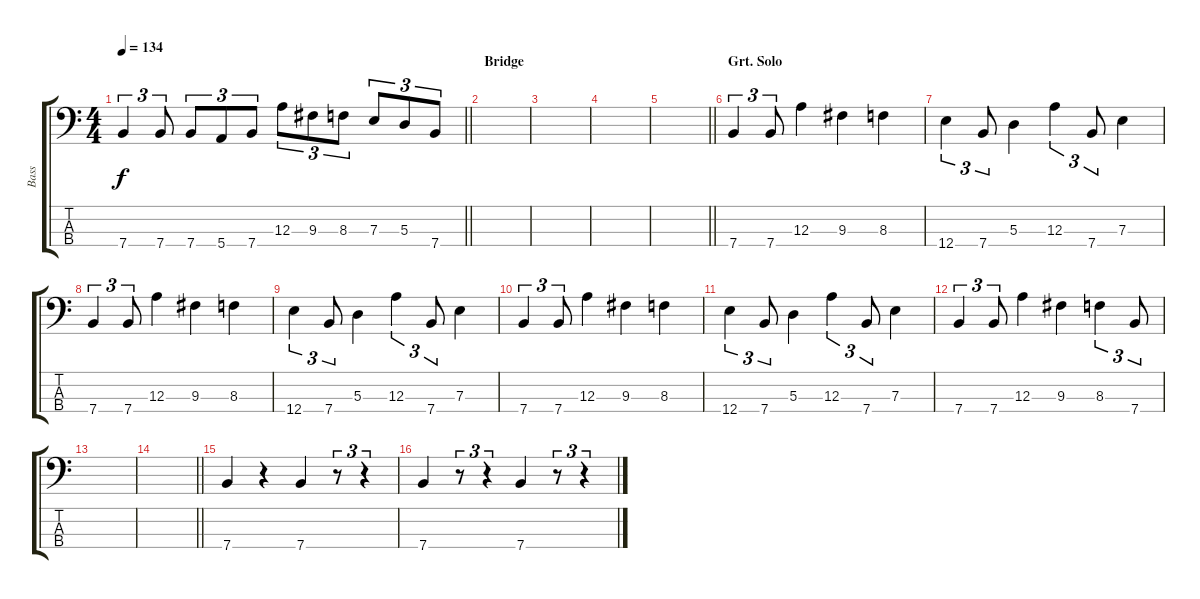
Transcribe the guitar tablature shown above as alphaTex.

\track ("Bass" "Bass") {instrument electricbassfinger}
\staff {score tabs}
\tuning (G2 D2 A1 E1) {hide}
\ts (4 4)
\tempo 134
\clef f4
\barLineRight lightlight
\ks c
7.4.4{tu (3 2) dy f} 7.4.8{tu (3 2)} 7.4.8{tu (3 2)} 5.4.8{tu (3 2)} 7.4.8{tu (3 2)} 12.3.8{tu (3 2)} 9.3.8{tu (3 2)} 8.3.8{tu (3 2)} 7.3.8{tu (3 2)} 5.3.8{tu (3 2)} 7.4.8{tu (3 2)} |
\section ("" "Bridge")
|
|
|
\barLineRight lightlight
|
\section ("" "Grt. Solo")
7.4.4{tu (3 2)} 7.4.8{tu (3 2)} 12.3.4 9.3.4 8.3.4 |
12.4.4{tu (3 2)} 7.4.8{tu (3 2)} 5.3.4 12.3.4{tu (3 2)} 7.4.8{tu (3 2)} 7.3.4 |
7.4.4{tu (3 2)} 7.4.8{tu (3 2)} 12.3.4 9.3.4 8.3.4 |
12.4.4{tu (3 2)} 7.4.8{tu (3 2)} 5.3.4 12.3.4{tu (3 2)} 7.4.8{tu (3 2)} 7.3.4 |
7.4.4{tu (3 2)} 7.4.8{tu (3 2)} 12.3.4 9.3.4 8.3.4 |
12.4.4{tu (3 2)} 7.4.8{tu (3 2)} 5.3.4 12.3.4{tu (3 2)} 7.4.8{tu (3 2)} 7.3.4 |
7.4.4{tu (3 2)} 7.4.8{tu (3 2)} 12.3.4 9.3.4 8.3.4{tu (3 2)} 7.4.8{tu (3 2)} |
|
\barLineRight lightlight
|
7.4.4 r.4 7.4.4 r.8{tu (3 2)} r.4{tu (3 2)} |
7.4.4 r.8{tu (3 2)} r.4{tu (3 2)} 7.4.4 r.8{tu (3 2)} r.4{tu (3 2)}
